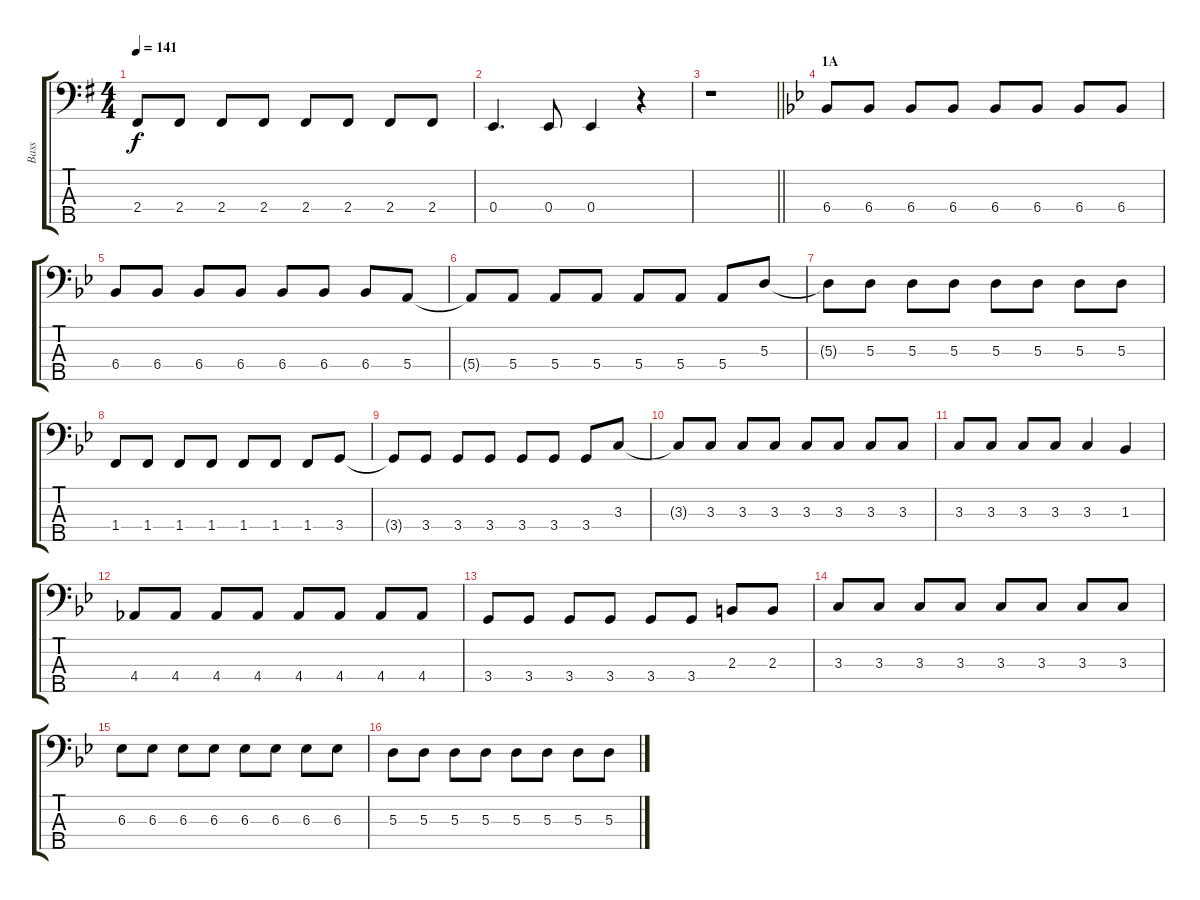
\track ("Bass" "Bass") {instrument electricbassfinger}
\staff {score tabs}
\tuning (G2 D2 A1 E1 B0) {hide}
\ts (4 4)
\tempo 141
\clef f4
\ks g
2.4.8{dy f} 2.4.8 2.4.8 2.4.8 2.4.8 2.4.8 2.4.8 2.4.8 |
0.4.4{d} 0.4.8 0.4.4 r.4 |
\barLineRight lightlight
r.1 |
\section ("" "1A")
\ks bb
6.4.8 6.4.8 6.4.8 6.4.8 6.4.8 6.4.8 6.4.8 6.4.8 |
6.4.8 6.4.8 6.4.8 6.4.8 6.4.8 6.4.8 6.4.8 5.4.8 |
5.4{t}.8 5.4.8 5.4.8 5.4.8 5.4.8 5.4.8 5.4.8 5.3.8 |
5.3{t}.8 5.3.8 5.3.8 5.3.8 5.3.8 5.3.8 5.3.8 5.3.8 |
1.4.8 1.4.8 1.4.8 1.4.8 1.4.8 1.4.8 1.4.8 3.4.8 |
3.4{t}.8 3.4.8 3.4.8 3.4.8 3.4.8 3.4.8 3.4.8 3.3.8 |
3.3{t}.8 3.3.8 3.3.8 3.3.8 3.3.8 3.3.8 3.3.8 3.3.8 |
3.3.8 3.3.8 3.3.8 3.3.8 3.3.4 1.3.4 |
4.4.8 4.4.8 4.4.8 4.4.8 4.4.8 4.4.8 4.4.8 4.4.8 |
3.4.8 3.4.8 3.4.8 3.4.8 3.4.8 3.4.8 2.3.8 2.3.8 |
3.3.8 3.3.8 3.3.8 3.3.8 3.3.8 3.3.8 3.3.8 3.3.8 |
6.3.8 6.3.8 6.3.8 6.3.8 6.3.8 6.3.8 6.3.8 6.3.8 |
5.3.8 5.3.8 5.3.8 5.3.8 5.3.8 5.3.8 5.3.8 5.3.8
